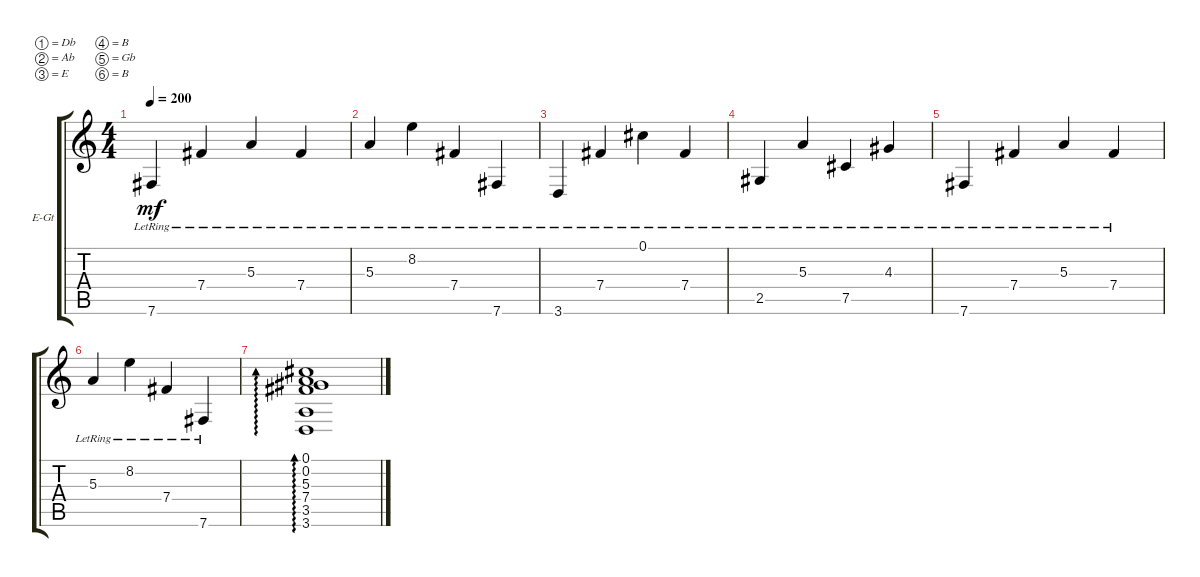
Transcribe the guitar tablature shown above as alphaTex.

\bracketExtendMode groupsimilarinstruments
\firstSystemTrackNameOrientation horizontal
\otherSystemsTrackNameOrientation horizontal
\track ("Lead Right" "E-Gt") {instrument overdrivenguitar}
\staff {score tabs}
\tuning (Db4 Ab3 E3 B2 Gb2 B1)
\ts (4 4)
\tempo 200
\clef g2
\ks c
7.6{lr}.4{dy mf} 7.4{lr}.4 5.3{lr}.4 7.4{lr}.4 |
5.3{lr}.4 8.2{lr}.4 7.4{lr}.4 7.6{lr}.4 |
3.6{lr}.4 7.4{lr}.4 0.1{lr}.4 7.4{lr}.4 |
2.5{lr}.4 5.3{lr}.4 7.5{lr}.4 4.3{lr}.4 |
\scale
0.333333 7.6{lr}.4 7.4{lr}.4 5.3{lr}.4 7.4{lr}.4 |
\scale
0.333333 5.3{lr}.4 8.2{lr}.4 7.4{lr}.4 7.6{lr}.4 |
\scale
0.333333 (3.6 3.5 7.4 5.3 0.2 0.1).1{ad 0} |
\scale
0.333333
